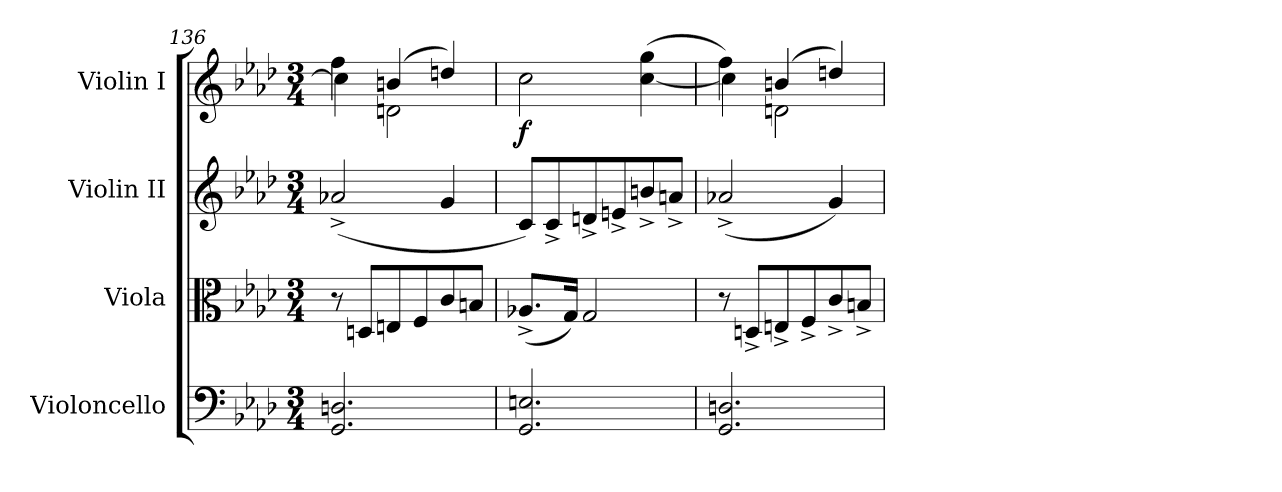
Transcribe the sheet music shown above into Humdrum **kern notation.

**kern	**kern	**kern	**kern	**dynam
*part4	*part3	*part2	*part1	*part1
*staff4	*staff3	*staff2	*staff1	*staff1
*I"Violoncello	*I"Viola	*I"Violin II	*I"Violin I	*
*I'Vc	*I'Vla	*I'Vln	*I'Vln	*
*clefF4	*clefC3	*clefG2	*clefG2	*
*k[b-e-a-d-]	*k[b-e-a-d-]	*k[b-e-a-d-]	*k[b-e-a-d-]	*
*M3/4	*M3/4	*M3/4	*M3/4	*
=136	=136	=136	=136	=136
*	*	*	*^	*
2.GG/ 2.Dn/	8r	(2a-X^/	4ff\	4cc\]	.
.	8Dn/L	.	.	.	.
.	8En/	.	(4bn/	2dn\	.
.	8F/	.	.	.	.
.	8c/	4g/	4ddn/)	.	.
.	8Bn/J	.	.	.	.
*	*	*	*v	*v	*
!!LO:LB:g=z
=137	=137	=137	=137	=137
!	!	!	!	!LO:DY:b
2.GG/ 2.En/	(8.A-X^/L	8c/L)	2cc\	f
.	.	8c^/	.	.
.	16G/Jk)	.	.	.
.	2G/	8dn^/	.	.
.	.	8en^/	.	.
.	.	8bn^/	([4cc\ 4gg\	.
.	.	8an^/J	.	.
=138	=138	=138	=138	=138
*	*	*	*^	*
2.GG/ 2.Dn/	8r	(2a-X^/	4ff\)	4cc\]	.
.	8Dn^/L	.	.	.	.
.	8En^/	.	(4bn/	2dn\	.
.	8F^/	.	.	.	.
.	8c^/	4g/)	4ddn/)	.	.
.	8Bn^/J	.	.	.	.
*	*	*	*v	*v	*
=	=	=	=	=
*-	*-	*-	*-	*-
